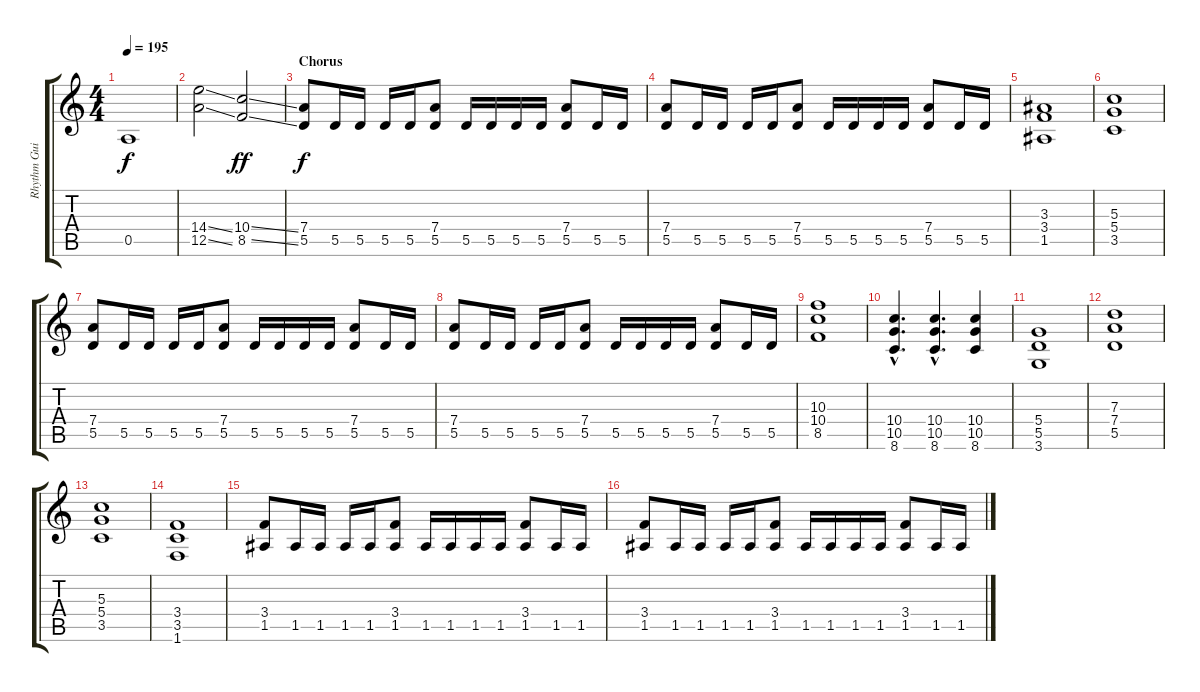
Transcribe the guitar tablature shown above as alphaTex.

\track ("Rhythm Guitar 2" "Rhythm Gui") {instrument overdrivenguitar}
\staff {score tabs}
\tuning (E4 B3 G3 D3 A2 E2) {hide}
\ts (4 4)
\tempo 195
\clef g2
\ks c
0.5.1{dy f} |
(14.4{ss} 12.5{ss}).2 (10.4{ss} 8.5{ss}).2{dy ff} |
\section ("" "Chorus")
(7.4 5.5).8{dy f} 5.5.16 5.5.16 5.5.16 5.5.16 (7.4 5.5).8 5.5.16 5.5.16 5.5.16 5.5.16 (7.4 5.5).8 5.5.16 5.5.16 |
(7.4 5.5).8 5.5.16 5.5.16 5.5.16 5.5.16 (7.4 5.5).8 5.5.16 5.5.16 5.5.16 5.5.16 (7.4 5.5).8 5.5.16 5.5.16 |
(3.3 3.4 1.5).1 |
(5.3 5.4 3.5).1 |
(7.4 5.5).8 5.5.16 5.5.16 5.5.16 5.5.16 (7.4 5.5).8 5.5.16 5.5.16 5.5.16 5.5.16 (7.4 5.5).8 5.5.16 5.5.16 |
(7.4 5.5).8 5.5.16 5.5.16 5.5.16 5.5.16 (7.4 5.5).8 5.5.16 5.5.16 5.5.16 5.5.16 (7.4 5.5).8 5.5.16 5.5.16 |
(10.3 10.4 8.5).1 |
(10.4{hac} 10.5{hac} 8.6{hac}).4{d} (10.4{hac} 10.5{hac} 8.6{hac}).4{d} (10.4 10.5 8.6).4 |
(5.4 5.5 3.6).1 |
(7.3 7.4 5.5).1 |
(5.3 5.4 3.5).1 |
(3.4 3.5 1.6).1 |
(3.4 1.5).8 1.5.16 1.5.16 1.5.16 1.5.16 (3.4 1.5).8 1.5.16 1.5.16 1.5.16 1.5.16 (3.4 1.5).8 1.5.16 1.5.16 |
(3.4 1.5).8 1.5.16 1.5.16 1.5.16 1.5.16 (3.4 1.5).8 1.5.16 1.5.16 1.5.16 1.5.16 (3.4 1.5).8 1.5.16 1.5.16
